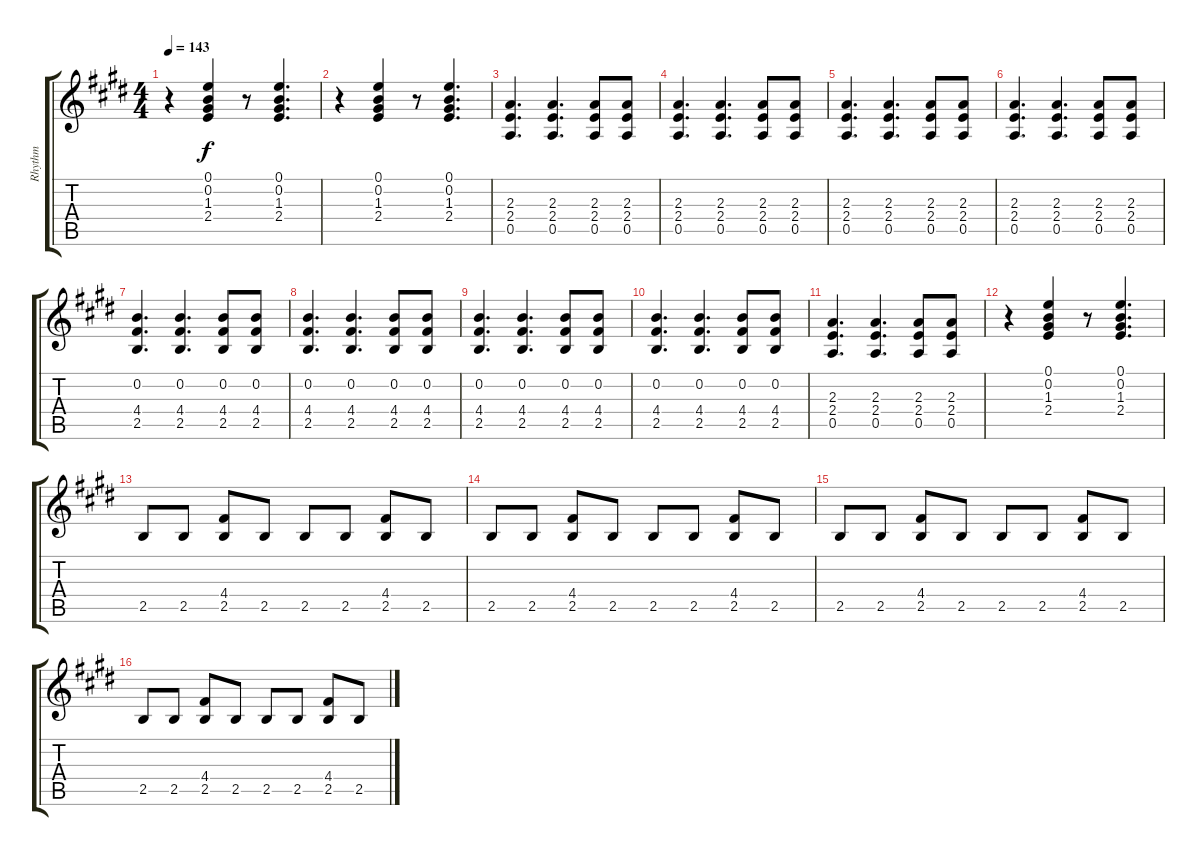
\track ("Rhythm" "Rhythm") {instrument electricguitarclean}
\staff {score tabs}
\tuning (E4 B3 G3 D3 A2 E2) {hide}
\ts (4 4)
\tempo 143
\clef g2
\ks e
r.4{dy f} (0.1 0.2 1.3 2.4).4 r.8 (0.1 0.2 1.3 2.4).4{d} |
r.4 (0.1 0.2 1.3 2.4).4 r.8 (0.1 0.2 1.3 2.4).4{d} |
(2.3 2.4 0.5).4{d} (2.3 2.4 0.5).4{d} (2.3 2.4 0.5).8 (2.3 2.4 0.5).8 |
(2.3 2.4 0.5).4{d} (2.3 2.4 0.5).4{d} (2.3 2.4 0.5).8 (2.3 2.4 0.5).8 |
(2.3 2.4 0.5).4{d} (2.3 2.4 0.5).4{d} (2.3 2.4 0.5).8 (2.3 2.4 0.5).8 |
(2.3 2.4 0.5).4{d} (2.3 2.4 0.5).4{d} (2.3 2.4 0.5).8 (2.3 2.4 0.5).8 |
(0.2 4.4 2.5).4{d} (0.2 4.4 2.5).4{d} (0.2 4.4 2.5).8 (0.2 4.4 2.5).8 |
(0.2 4.4 2.5).4{d} (0.2 4.4 2.5).4{d} (0.2 4.4 2.5).8 (0.2 4.4 2.5).8 |
(0.2 4.4 2.5).4{d} (0.2 4.4 2.5).4{d} (0.2 4.4 2.5).8 (0.2 4.4 2.5).8 |
(0.2 4.4 2.5).4{d} (0.2 4.4 2.5).4{d} (0.2 4.4 2.5).8 (0.2 4.4 2.5).8 |
(2.3 2.4 0.5).4{d} (2.3 2.4 0.5).4{d} (2.3 2.4 0.5).8 (2.3 2.4 0.5).8 |
r.4 (0.1 0.2 1.3 2.4).4 r.8 (0.1 0.2 1.3 2.4).4{d} |
2.5.8 2.5.8 (4.4 2.5).8 2.5.8 2.5.8 2.5.8 (4.4 2.5).8 2.5.8 |
2.5.8 2.5.8 (4.4 2.5).8 2.5.8 2.5.8 2.5.8 (4.4 2.5).8 2.5.8 |
2.5.8 2.5.8 (4.4 2.5).8 2.5.8 2.5.8 2.5.8 (4.4 2.5).8 2.5.8 |
2.5.8 2.5.8 (4.4 2.5).8 2.5.8 2.5.8 2.5.8 (4.4 2.5).8 2.5.8
